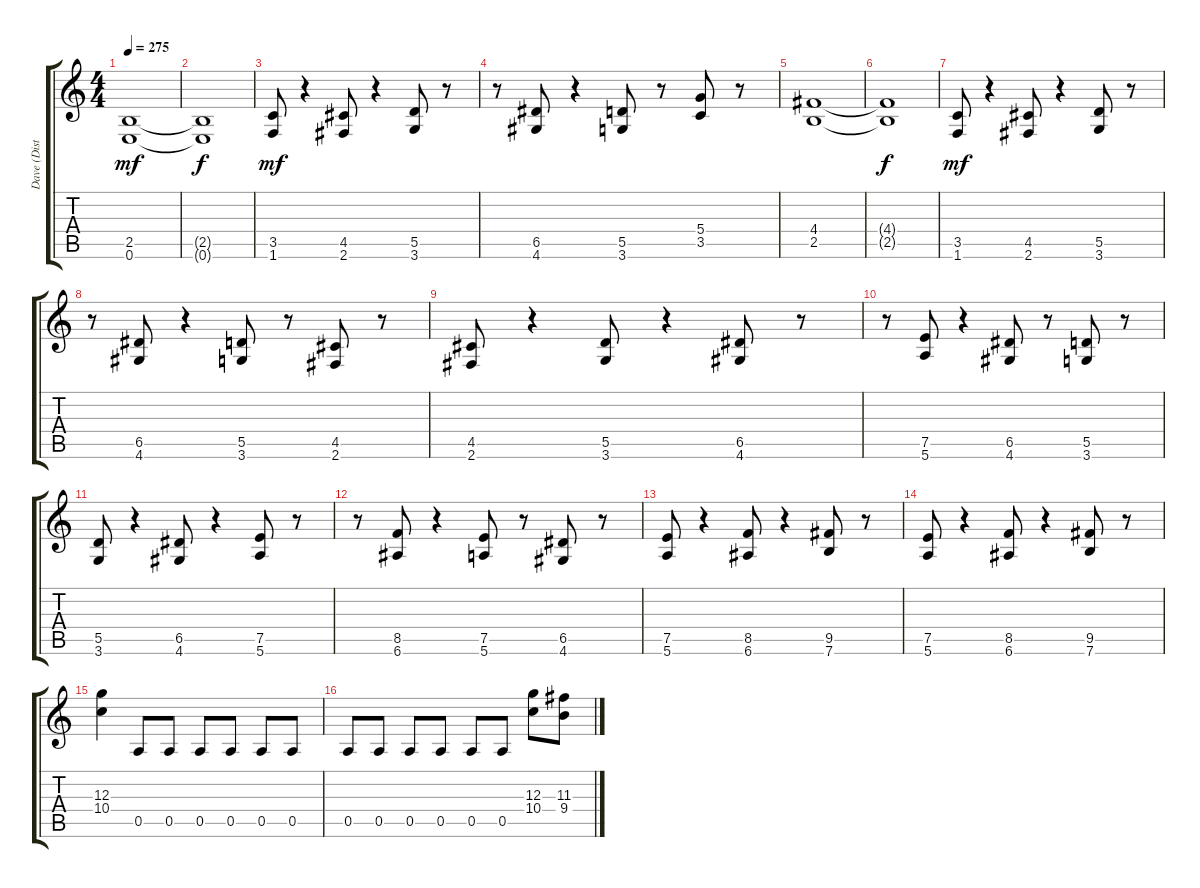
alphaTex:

\track ("Dave (Disto Gtr)" "Dave (Dist") {instrument distortionguitar}
\staff {score tabs}
\tuning (E4 B3 G3 D3 A2 E2) {hide}
\ts (4 4)
\tempo 275
\clef g2
\ks c
(2.5 0.6).1{dy mf} |
(2.5{t} 0.6{t}).1{dy f} |
(3.5 1.6).8{dy mf} r.4 (4.5 2.6).8 r.4 (5.5 3.6).8 r.8 |
r.8 (6.5 4.6).8 r.4 (5.5 3.6).8 r.8 (5.4 3.5).8 r.8 |
(4.4 2.5).1 |
(4.4{t} 2.5{t}).1{dy f} |
(3.5 1.6).8{dy mf} r.4 (4.5 2.6).8 r.4 (5.5 3.6).8 r.8 |
r.8 (6.5 4.6).8 r.4 (5.5 3.6).8 r.8 (4.5 2.6).8 r.8 |
(4.5 2.6).8 r.4 (5.5 3.6).8 r.4 (6.5 4.6).8 r.8 |
r.8 (7.5 5.6).8 r.4 (6.5 4.6).8 r.8 (5.5 3.6).8 r.8 |
(5.5 3.6).8 r.4 (6.5 4.6).8 r.4 (7.5 5.6).8 r.8 |
r.8 (8.5 6.6).8 r.4 (7.5 5.6).8 r.8 (6.5 4.6).8 r.8 |
(7.5 5.6).8 r.4 (8.5 6.6).8 r.4 (9.5 7.6).8 r.8 |
(7.5 5.6).8 r.4 (8.5 6.6).8 r.4 (9.5 7.6).8 r.8 |
(12.3 10.4).4 0.5.8 0.5.8 0.5.8 0.5.8 0.5.8 0.5.8 |
0.5.8 0.5.8 0.5.8 0.5.8 0.5.8 0.5.8 (12.3 10.4).8 (11.3 9.4).8
